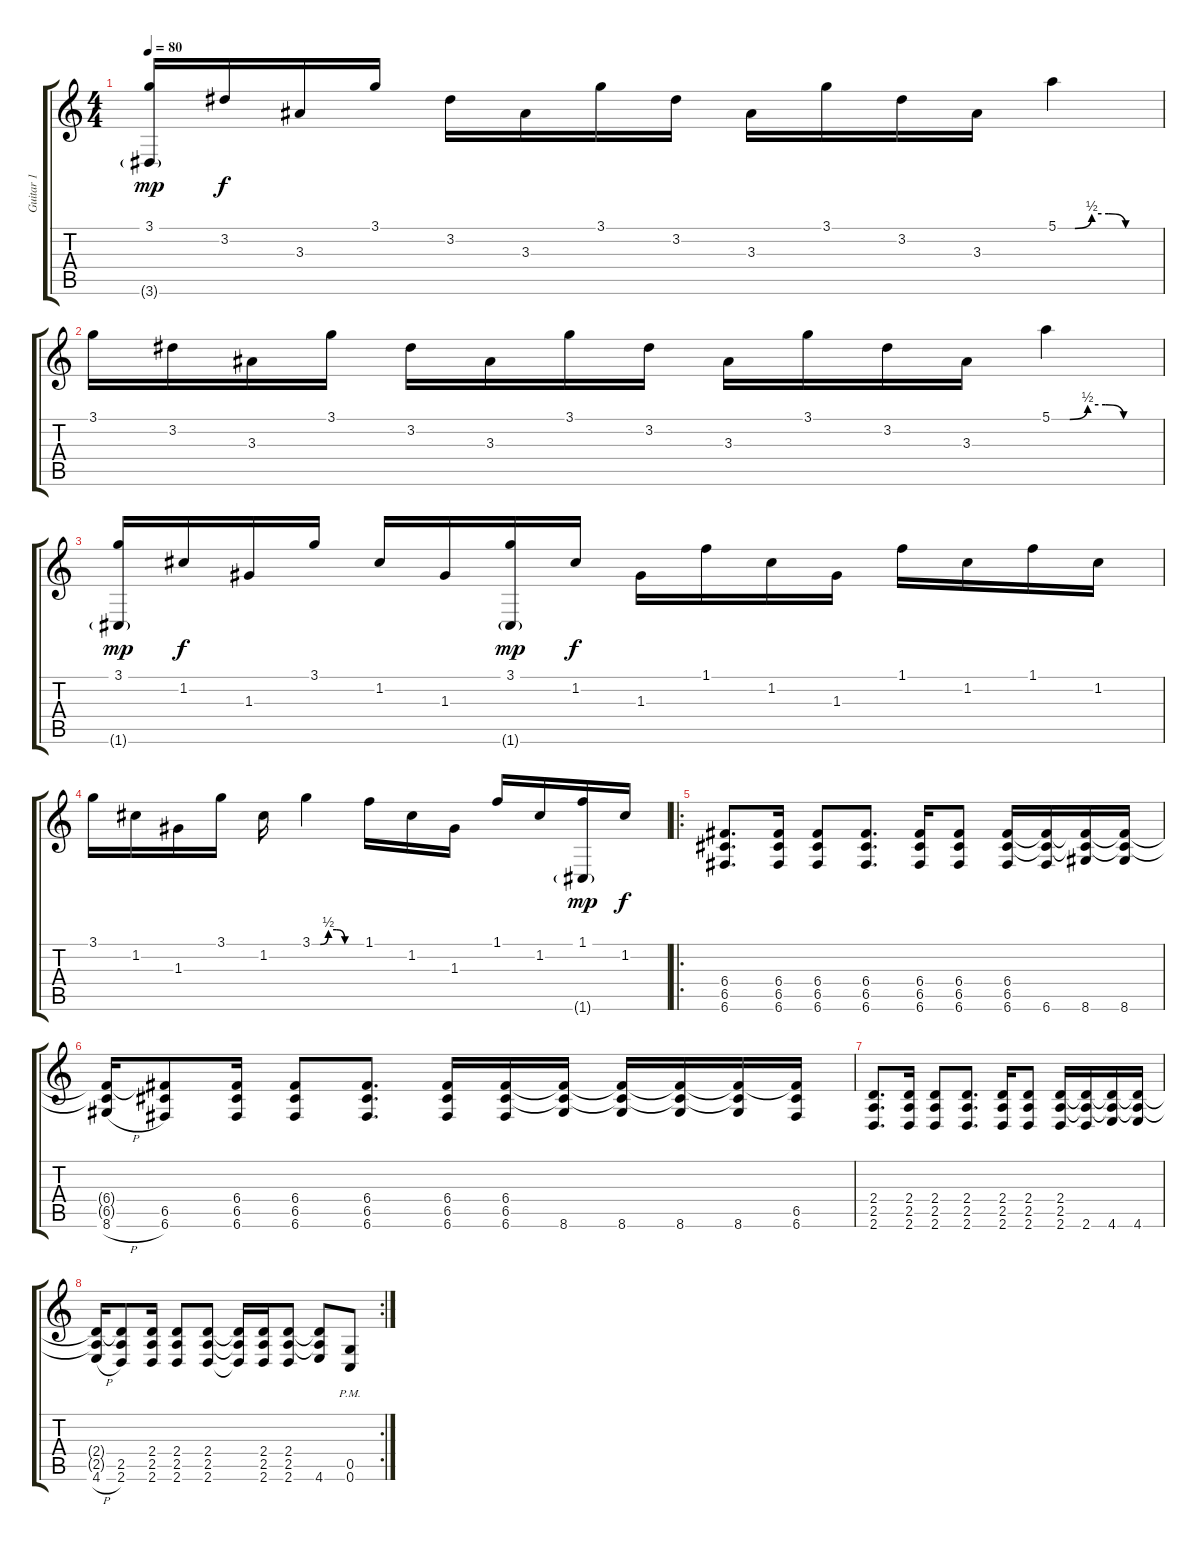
\track ("Guitar 1" "Guitar 1") {instrument distortionguitar}
\staff {score tabs}
\tuning (E4 C4 G3 C3 G2 C2) {hide}
\ts (4 4)
\tempo 80
\clef g2
\ks c
(3.1 3.6{g}).16{dy mp} 3.2.16{dy f} 3.3.16 3.1.16 3.2.16 3.3.16 3.1.16 3.2.16 3.3.16 3.1.16 3.2.16 3.3.16 5.1{be (custom 0 0 10 0 20 2 30 2 40 0 60 0)}.4 |
3.1.16 3.2.16 3.3.16 3.1.16 3.2.16 3.3.16 3.1.16 3.2.16 3.3.16 3.1.16 3.2.16 3.3.16 5.1{be (custom 0 0 10 0 20 2 30 2 40 0 60 0)}.4 |
(3.1 1.6{g}).16{dy mp} 1.2.16{dy f} 1.3.16 3.1.16 1.2.16 1.3.16 (3.1 1.6{g}).16{dy mp} 1.2.16{dy f} 1.3.16 1.1.16 1.2.16 1.3.16 1.1.16 1.2.16 1.1.16 1.2.16 |
3.1.16 1.2.16 1.3.16 3.1.16 1.2.16 3.1{be (custom 0 0 10 0 20 2 30 2 40 0 60 0)}.4 1.1.16 1.2.16 1.3.16 1.1.16 1.2.16 (1.1 1.6{g}).16{dy mp} 1.2.16{dy f} |
\ro
(6.4 6.5 6.6).8{d} (6.4 6.5 6.6).16 (6.4 6.5 6.6).8 (6.4 6.5 6.6).8{d} (6.4 6.5 6.6).16 (6.4 6.5 6.6).8 (6.4 6.5 6.6).16 (6.4{t} 6.5{t} 6.6).16 (6.4{t} 6.5{t} 8.6).16 (6.4{t} 6.5{t} 8.6).16 |
(6.4{t} 6.5{t} 8.6{h}).16 (6.4{t} 6.5 6.6).8 (6.4 6.5 6.6).16 (6.4 6.5 6.6).8 (6.4 6.5 6.6).8{d} (6.4 6.5 6.6).16 (6.4 6.5 6.6).16 (6.4{t} 6.5{t} 8.6).16 (6.4{t} 6.5{t} 8.6).16 (6.4{t} 6.5{t} 8.6).16 (6.4{t} 6.5{t} 8.6).16 (6.4{t} 6.5 6.6).16 |
(2.4 2.5 2.6).8{d} (2.4 2.5 2.6).16 (2.4 2.5 2.6).8 (2.4 2.5 2.6).8{d} (2.4 2.5 2.6).16 (2.4 2.5 2.6).8 (2.4 2.5 2.6).16 (2.4{t} 2.5{t} 2.6).16 (2.4{t} 2.5{t} 4.6).16 (2.4{t} 2.5{t} 4.6).16 |
\rc 2
(2.4{t} 2.5{t} 4.6{h}).16 (2.4{t} 2.5 2.6).8 (2.4 2.5 2.6).16 (2.4 2.5 2.6).8 (2.4 2.5 2.6).8 (2.4{t} 2.5{t} 2.6{t}).16 (2.4 2.5 2.6).16 (2.4 2.5 2.6).8 (2.4{t} 2.5{t} 4.6).8 (0.5{pm} 0.6{pm}).8
